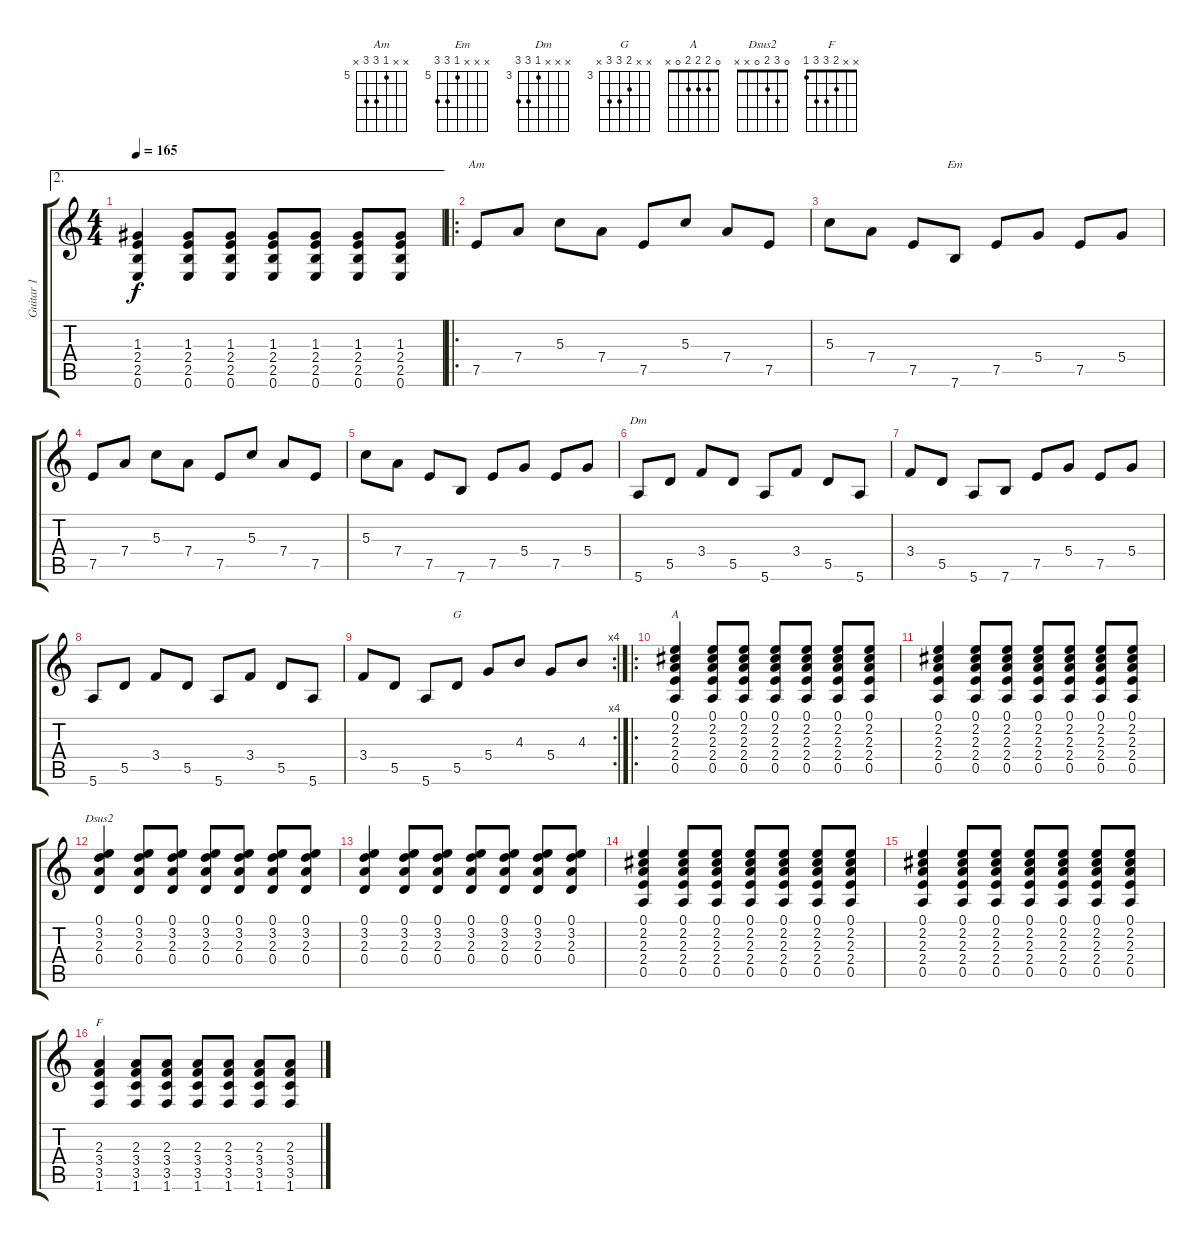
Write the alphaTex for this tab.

\track ("Guitar 1" "Guitar 1") {instrument electricguitarjazz}
\staff {score tabs}
\tuning (E4 B3 G3 D3 A2 E2) {hide}
\chord ("Am" x x 5 7 7 x) {firstfret 5}
\chord ("Em" x x x 5 7 7) {firstfret 5}
\chord ("Dm" x x x 3 5 5) {firstfret 3}
\chord ("G" x x 4 5 5 x) {firstfret 3}
\chord ("A" 0 2 2 2 0 x)
\chord ("Dsus2" 0 3 2 0 x x)
\chord ("F" x x 2 3 3 1)
\ae 2
\ts (4 4)
\tempo 165
\clef g2
\ks c
(1.3 2.4 2.5 0.6).4{dy f} (1.3 2.4 2.5 0.6).8 (1.3 2.4 2.5 0.6).8 (1.3 2.4 2.5 0.6).8 (1.3 2.4 2.5 0.6).8 (1.3 2.4 2.5 0.6).8 (1.3 2.4 2.5 0.6).8 |
\ro
7.5.8{ch "Am"} 7.4.8 5.3.8 7.4.8 7.5.8 5.3.8 7.4.8 7.5.8 |
5.3.8 7.4.8 7.5.8 7.6.8{ch "Em"} 7.5.8 5.4.8 7.5.8 5.4.8 |
7.5.8 7.4.8 5.3.8 7.4.8 7.5.8 5.3.8 7.4.8 7.5.8 |
5.3.8 7.4.8 7.5.8 7.6.8 7.5.8 5.4.8 7.5.8 5.4.8 |
5.6.8{ch "Dm"} 5.5.8 3.4.8 5.5.8 5.6.8 3.4.8 5.5.8 5.6.8 |
3.4.8 5.5.8 5.6.8 7.6.8 7.5.8 5.4.8 7.5.8 5.4.8 |
5.6.8 5.5.8 3.4.8 5.5.8 5.6.8 3.4.8 5.5.8 5.6.8 |
\rc 4
3.4.8 5.5.8 5.6.8 5.5.8{ch "G"} 5.4.8 4.3.8 5.4.8 4.3.8 |
\ro
(0.1 2.2 2.3 2.4 0.5).4{ch "A" instrument distortionguitar} (0.1 2.2 2.3 2.4 0.5).8 (0.1 2.2 2.3 2.4 0.5).8 (0.1 2.2 2.3 2.4 0.5).8 (0.1 2.2 2.3 2.4 0.5).8 (0.1 2.2 2.3 2.4 0.5).8 (0.1 2.2 2.3 2.4 0.5).8 |
(0.1 2.2 2.3 2.4 0.5).4{instrument distortionguitar} (0.1 2.2 2.3 2.4 0.5).8 (0.1 2.2 2.3 2.4 0.5).8 (0.1 2.2 2.3 2.4 0.5).8 (0.1 2.2 2.3 2.4 0.5).8 (0.1 2.2 2.3 2.4 0.5).8 (0.1 2.2 2.3 2.4 0.5).8 |
(0.1 3.2 2.3 0.4).4{ch "Dsus2"} (0.1 3.2 2.3 0.4).8 (0.1 3.2 2.3 0.4).8 (0.1 3.2 2.3 0.4).8 (0.1 3.2 2.3 0.4).8 (0.1 3.2 2.3 0.4).8 (0.1 3.2 2.3 0.4).8 |
(0.1 3.2 2.3 0.4).4 (0.1 3.2 2.3 0.4).8 (0.1 3.2 2.3 0.4).8 (0.1 3.2 2.3 0.4).8 (0.1 3.2 2.3 0.4).8 (0.1 3.2 2.3 0.4).8 (0.1 3.2 2.3 0.4).8 |
(0.1 2.2 2.3 2.4 0.5).4{instrument distortionguitar} (0.1 2.2 2.3 2.4 0.5).8 (0.1 2.2 2.3 2.4 0.5).8 (0.1 2.2 2.3 2.4 0.5).8 (0.1 2.2 2.3 2.4 0.5).8 (0.1 2.2 2.3 2.4 0.5).8 (0.1 2.2 2.3 2.4 0.5).8 |
(0.1 2.2 2.3 2.4 0.5).4{instrument distortionguitar} (0.1 2.2 2.3 2.4 0.5).8 (0.1 2.2 2.3 2.4 0.5).8 (0.1 2.2 2.3 2.4 0.5).8 (0.1 2.2 2.3 2.4 0.5).8 (0.1 2.2 2.3 2.4 0.5).8 (0.1 2.2 2.3 2.4 0.5).8 |
(2.3 3.4 3.5 1.6).4{ch "F"} (2.3 3.4 3.5 1.6).8 (2.3 3.4 3.5 1.6).8 (2.3 3.4 3.5 1.6).8 (2.3 3.4 3.5 1.6).8 (2.3 3.4 3.5 1.6).8 (2.3 3.4 3.5 1.6).8
